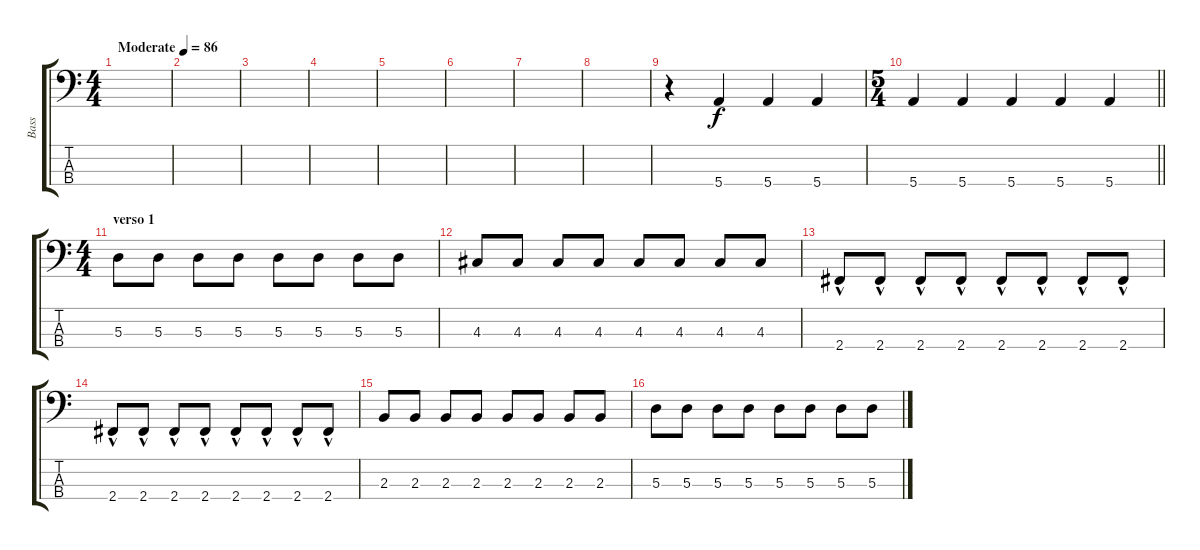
\track ("Bass" "Bass") {instrument electricbassfinger}
\staff {score tabs}
\tuning (G2 D2 A1 E1) {hide}
\ts (4 4)
\tempo (86 "Moderate")
\clef f4
\ks c
|
|
|
|
|
|
|
|
r.4 5.4.4 5.4.4 5.4.4 |
\ts (5 4)
\barLineRight lightlight
5.4.4 5.4.4 5.4.4 5.4.4 5.4.4 |
\ts (4 4)
\section ("" "verso 1")
5.3.8 5.3.8 5.3.8 5.3.8 5.3.8 5.3.8 5.3.8 5.3.8 |
4.3.8 4.3.8 4.3.8 4.3.8 4.3.8 4.3.8 4.3.8 4.3.8 |
2.4{hac}.8 2.4{hac}.8 2.4{hac}.8 2.4{hac}.8 2.4{hac}.8 2.4{hac}.8 2.4{hac}.8 2.4{hac}.8 |
2.4{hac}.8 2.4{hac}.8 2.4{hac}.8 2.4{hac}.8 2.4{hac}.8 2.4{hac}.8 2.4{hac}.8 2.4{hac}.8 |
2.3.8 2.3.8 2.3.8 2.3.8 2.3.8 2.3.8 2.3.8 2.3.8 |
5.3.8 5.3.8 5.3.8 5.3.8 5.3.8 5.3.8 5.3.8 5.3.8
